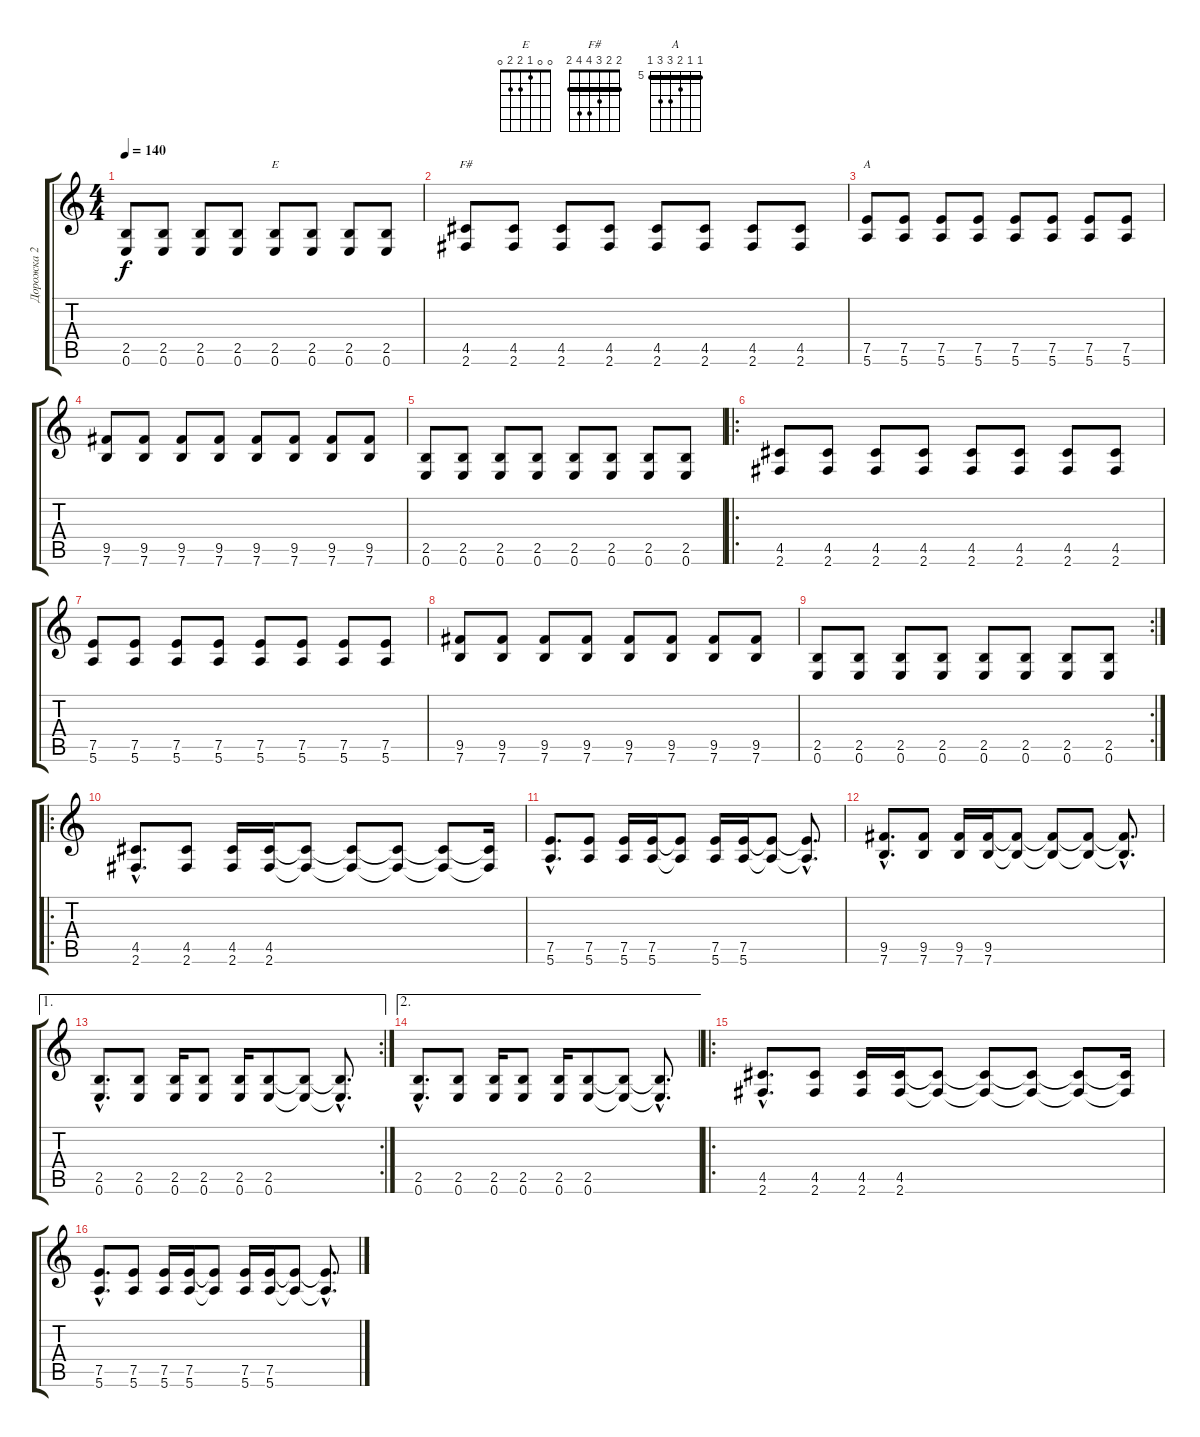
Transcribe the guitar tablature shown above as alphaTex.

\track ("Дорожка 2" "Дорожка 2") {instrument acousticguitarsteel}
\staff {score tabs}
\tuning (E4 B3 G3 D3 A2 E2) {hide}
\chord ("E" 0 0 1 2 2 0)
\chord ("F#" 2 2 3 4 4 2) {barre 2}
\chord ("A" 5 5 6 7 7 5) {firstfret 5 barre 5}
\ts (4 4)
\tempo 140
\clef g2
\ks c
(2.5 0.6).8{dy f} (2.5 0.6).8 (2.5 0.6).8 (2.5 0.6).8 (2.5 0.6).8{ch "E"} (2.5 0.6).8 (2.5 0.6).8 (2.5 0.6).8 |
(4.5 2.6).8{ch "F#"} (4.5 2.6).8 (4.5 2.6).8 (4.5 2.6).8 (4.5 2.6).8 (4.5 2.6).8 (4.5 2.6).8 (4.5 2.6).8 |
(7.5 5.6).8{ch "A"} (7.5 5.6).8 (7.5 5.6).8 (7.5 5.6).8 (7.5 5.6).8 (7.5 5.6).8 (7.5 5.6).8 (7.5 5.6).8 |
(9.5 7.6).8 (9.5 7.6).8 (9.5 7.6).8 (9.5 7.6).8 (9.5 7.6).8 (9.5 7.6).8 (9.5 7.6).8 (9.5 7.6).8 |
(2.5 0.6).8 (2.5 0.6).8 (2.5 0.6).8 (2.5 0.6).8 (2.5 0.6).8 (2.5 0.6).8 (2.5 0.6).8 (2.5 0.6).8 |
\ro
(4.5 2.6).8 (4.5 2.6).8 (4.5 2.6).8 (4.5 2.6).8 (4.5 2.6).8 (4.5 2.6).8 (4.5 2.6).8 (4.5 2.6).8 |
(7.5 5.6).8 (7.5 5.6).8 (7.5 5.6).8 (7.5 5.6).8 (7.5 5.6).8 (7.5 5.6).8 (7.5 5.6).8 (7.5 5.6).8 |
(9.5 7.6).8 (9.5 7.6).8 (9.5 7.6).8 (9.5 7.6).8 (9.5 7.6).8 (9.5 7.6).8 (9.5 7.6).8 (9.5 7.6).8 |
\rc 2
(2.5 0.6).8 (2.5 0.6).8 (2.5 0.6).8 (2.5 0.6).8 (2.5 0.6).8 (2.5 0.6).8 (2.5 0.6).8 (2.5 0.6).8 |
\ro
(4.5{hac} 2.6{hac}).8{d instrument distortionguitar} (4.5 2.6).8 (4.5 2.6).16 (4.5 2.6).16 (4.5{t} 2.6{t}).8 (4.5{t} 2.6{t}).8 (4.5{t} 2.6{t}).8 (4.5{t} 2.6{t}).8 (4.5{t} 2.6{t}).16 |
(7.5{hac} 5.6{hac}).8{d} (7.5 5.6).8 (7.5 5.6).16 (7.5 5.6).16 (7.5{t} 5.6{t}).8 (7.5 5.6).16 (7.5 5.6).16 (7.5{t} 5.6{t}).8 (7.5{hac t} 5.6{hac t}).8{d} |
(9.5{hac} 7.6{hac}).8{d} (9.5 7.6).8 (9.5 7.6).16 (9.5 7.6).16 (9.5{t} 7.6{t}).8 (9.5{t} 7.6{t}).8 (9.5{t} 7.6{t}).8 (9.5{hac t} 7.6{hac t}).8{d} |
\ae 1
\rc 2
(2.5{hac} 0.6{hac}).8{d} (2.5 0.6).8 (2.5 0.6).16 (2.5 0.6).8 (2.5 0.6).16 (2.5 0.6).8 (2.5{t} 0.6{t}).8 (2.5{hac t} 0.6{hac t}).8{d} |
\ae 2
(2.5{hac} 0.6{hac}).8{d} (2.5 0.6).8 (2.5 0.6).16 (2.5 0.6).8 (2.5 0.6).16 (2.5 0.6).8 (2.5{t} 0.6{t}).8 (2.5{hac t} 0.6{hac t}).8{d} |
\ro
(4.5{hac} 2.6{hac}).8{d instrument distortionguitar} (4.5 2.6).8 (4.5 2.6).16 (4.5 2.6).16 (4.5{t} 2.6{t}).8 (4.5{t} 2.6{t}).8 (4.5{t} 2.6{t}).8 (4.5{t} 2.6{t}).8 (4.5{t} 2.6{t}).16 |
(7.5{hac} 5.6{hac}).8{d} (7.5 5.6).8 (7.5 5.6).16 (7.5 5.6).16 (7.5{t} 5.6{t}).8 (7.5 5.6).16 (7.5 5.6).16 (7.5{t} 5.6{t}).8 (7.5{hac t} 5.6{hac t}).8{d}
